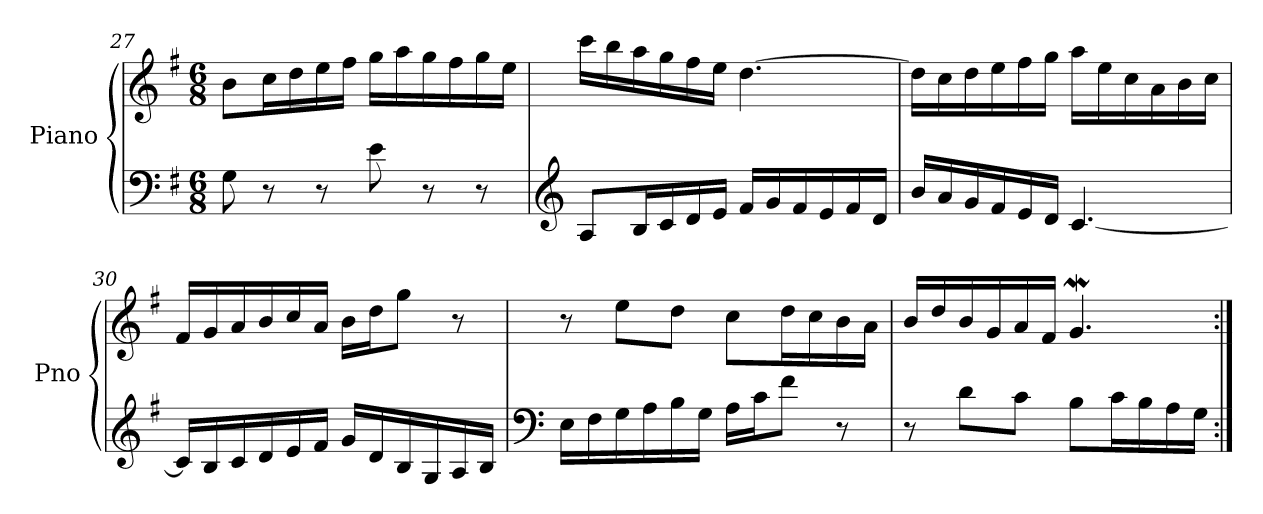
**kern	**kern
*part1	*part1
*staff2	*staff1
*I"Piano	*
*I'Pno	*
*clefF4	*clefG2
*k[f#]	*k[f#]
*M6/8	*M6/8
=27	=27
8G\	8b\L
8r	16cc\L
.	16dd\
8r	16ee\
.	16ff#\JJ
8e\	16gg\LL
.	16aa\
8r	16gg\
.	16ff#\
8r	16gg\
.	16ee\JJ
=28	=28
*clefG2	*
8A/L	16ccc\LL
.	16bb\
16B/L	16aa\
16c/	16gg\
16d/	16ff#\
16e/JJ	16ee\JJ
16f#/LL	[4.dd\
16g/	.
16f#/	.
16e/	.
16f#/	.
16d/JJ	.
!!LO:LB:g=z
=29	=29
16b/LL	16dd\LL]
16a/	16cc\
16g/	16dd\
16f#/	16ee\
16e/	16ff#\
16d/JJ	16gg\JJ
[4.c/	16aa\LL
.	16ee\
.	16cc\
.	16a\
.	16b\
.	16cc\JJ
=30	=30
16c/LL]	16f#/LL
16B/	16g/
16c/	16a/
16d/	16b/
16e/	16cc/
16f#/JJ	16a/JJ
16g/LL	16b\LL
16d/	16dd\J
16B/	8gg\J
16G/	.
16A/	8r
16B/JJ	.
=31	=31
*clefF4	*
16E\LL	8r
16F#\	.
16G\	8ee\L
16A\	.
16B\	8dd\J
16G\JJ	.
16A\LL	8cc\L
16c\J	.
8f#\J	16dd\L
.	16cc\
8r	16b\
.	16a\JJ
=32	=32
8r	16b/LL
.	16dd/
8d\L	16b/
.	16g/
8c\J	16a/
.	16f#/JJ
8B\L	4.gw/
16c\L	.
16B\	.
16A\	.
16G\JJ	.
=:|!	=:|!
*-	*-
